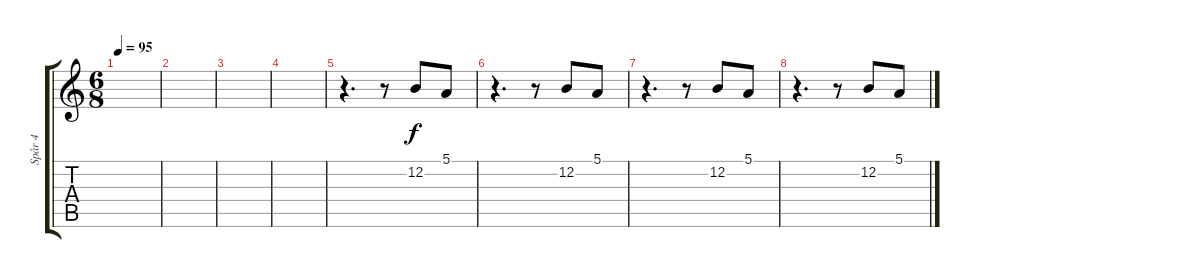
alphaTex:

\track ("Spår 4" "Spår 4") {instrument flute}
\staff {score tabs}
\tuning (E4 B3 G3 D3 A2 E2) {hide}
\ts (6 8)
\tempo 95
\clef g2
\ks c
|
|
|
|
r.4{d} r.8 12.2.8 5.1.8 |
r.4{d} r.8 12.2.8 5.1.8 |
r.4{d} r.8 12.2.8 5.1.8 |
r.4{d} r.8 12.2.8 5.1.8
